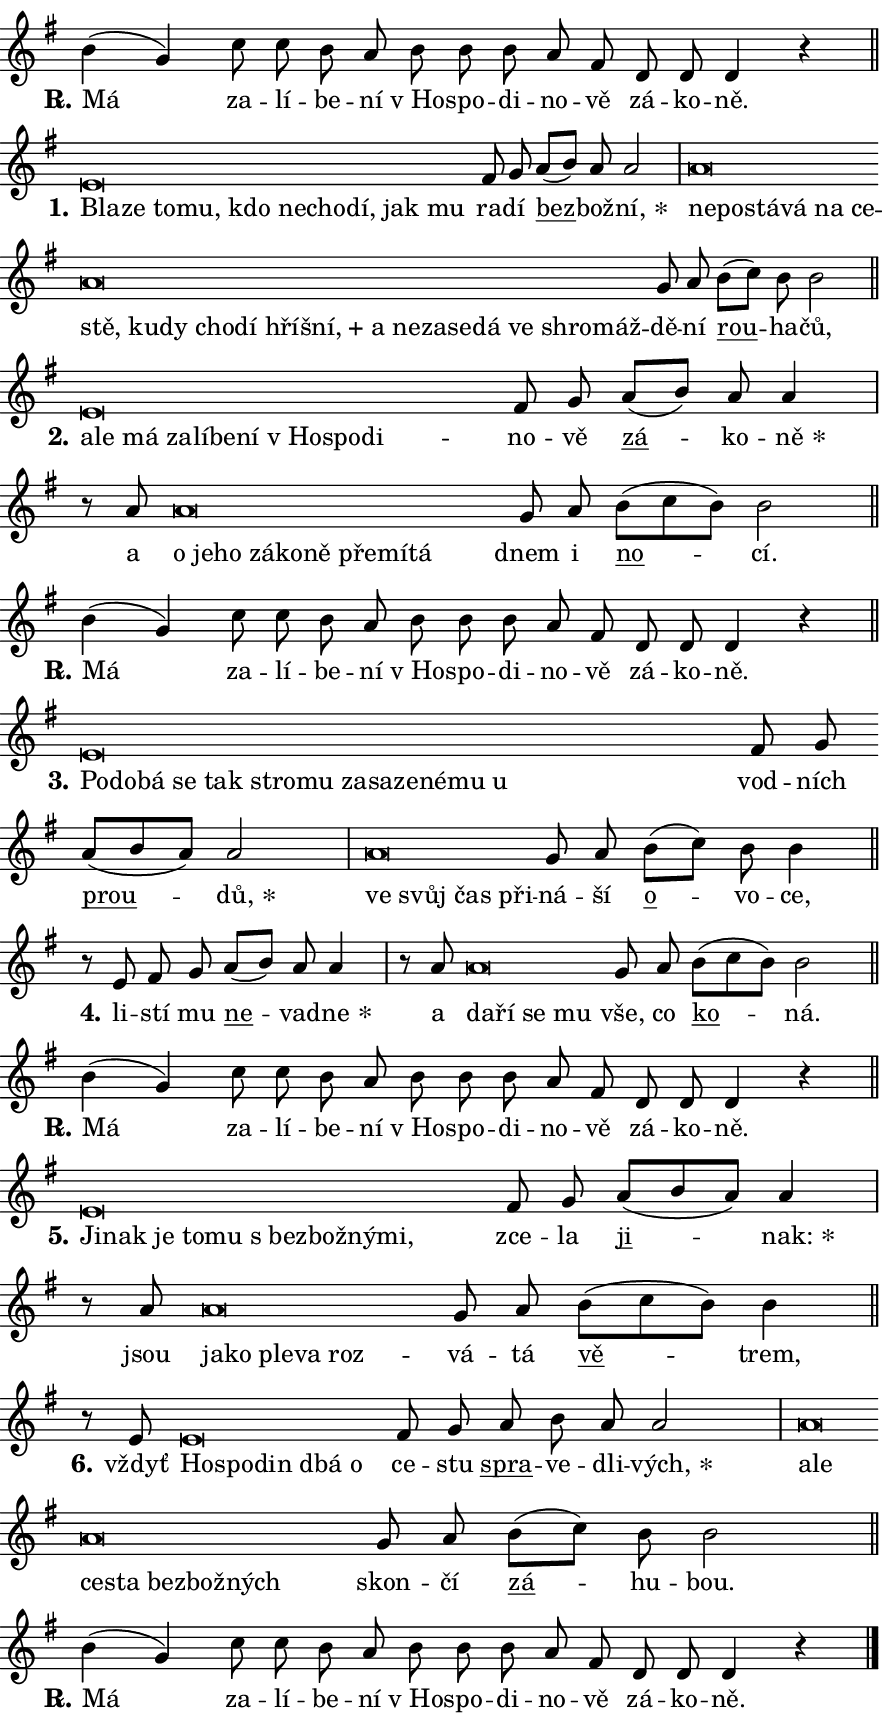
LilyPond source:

\version "2.24.0"
\header { tagline = "" }
\paper {
  indent = 0\cm
  top-margin = 0\cm
  right-margin = 0.13\cm % to fit lyric hyphens
  bottom-margin = 0\cm
  left-margin = 0\cm
  paper-width = 15\cm
  page-breaking = #ly:one-page-breaking
  system-system-spacing.basic-distance = #11
  score-system-spacing.basic-distance = #11
  ragged-last = ##f
}


%% Author: Thomas Morley
%% https://lists.gnu.org/archive/html/lilypond-user/2020-05/msg00002.html
#(define (line-position grob)
"Returns position of @var[grob} in current system:
   @code{'start}, if at first time-step
   @code{'end}, if at last time-step
   @code{'middle} otherwise
"
  (let* ((col (ly:item-get-column grob))
         (ln (ly:grob-object col 'left-neighbor))
         (rn (ly:grob-object col 'right-neighbor))
         (col-to-check-left (if (ly:grob? ln) ln col))
         (col-to-check-right (if (ly:grob? rn) rn col))
         (break-dir-left
           (and
             (ly:grob-property col-to-check-left 'non-musical #f)
             (ly:item-break-dir col-to-check-left)))
         (break-dir-right
           (and
             (ly:grob-property col-to-check-right 'non-musical #f)
             (ly:item-break-dir col-to-check-right))))
        (cond ((eqv? 1 break-dir-left) 'start)
              ((eqv? -1 break-dir-right) 'end)
              (else 'middle))))

#(define (tranparent-at-line-position vctor)
  (lambda (grob)
  "Relying on @code{line-position} select the relevant enry from @var{vctor}.
Used to determine transparency,"
    (case (line-position grob)
      ((end) (not (vector-ref vctor 0)))
      ((middle) (not (vector-ref vctor 1)))
      ((start) (not (vector-ref vctor 2))))))

noteHeadBreakVisibility =
#(define-music-function (break-visibility)(vector?)
"Makes @code{NoteHead}s transparent relying on @var{break-visibility}"
#{
  \override NoteHead.transparent =
    #(tranparent-at-line-position break-visibility)
#})

#(define delete-ledgers-for-transparent-note-heads
  (lambda (grob)
    "Reads whether a @code{NoteHead} is transparent.
If so this @code{NoteHead} is removed from @code{'note-heads} from
@var{grob}, which is supposed to be @code{LedgerLineSpanner}.
As a result ledgers are not printed for this @code{NoteHead}"
    (let* ((nhds-array (ly:grob-object grob 'note-heads))
           (nhds-list
             (if (ly:grob-array? nhds-array)
                 (ly:grob-array->list nhds-array)
                 '()))
           ;; Relies on the transparent-property being done before
           ;; Staff.LedgerLineSpanner.after-line-breaking is executed.
           ;; This is fragile ...
           (to-keep
             (remove
               (lambda (nhd)
                 (ly:grob-property nhd 'transparent #f))
               nhds-list)))
      ;; TODO find a better method to iterate over grob-arrays, similiar
      ;; to filter/remove etc for lists
      ;; For now rebuilt from scratch
      (set! (ly:grob-object grob 'note-heads)  '())
      (for-each
        (lambda (nhd)
          (ly:pointer-group-interface::add-grob grob 'note-heads nhd))
        to-keep))))

squashNotes = {
  \override NoteHead.X-extent = #'(-0.2 . 0.2)
  \override NoteHead.Y-extent = #'(-0.75 . 0)
  \override NoteHead.stencil =
    #(lambda (grob)
       (let ((pos (ly:grob-property grob 'staff-position)))
         (begin
           (if (< pos -7) (display "ERROR: Lower brevis then expected\n") (display ""))
           (if (<= pos -6) ly:text-interface::print ly:note-head::print))))
}
unSquashNotes = {
  \revert NoteHead.X-extent
  \revert NoteHead.Y-extent
  \revert NoteHead.stencil
}

hideNotes = \noteHeadBreakVisibility #begin-of-line-visible
unHideNotes = \noteHeadBreakVisibility #all-visible

% work-around for resetting accidentals
% https://lilypond.org/doc/v2.23/Documentation/notation/displaying-rhythms#unmetered-music
cadenzaMeasure = {
  \cadenzaOff
  \partial 1024 s1024
  \cadenzaOn
}

#(define-markup-command (accent layout props text) (markup?)
  "Underline accented syllable"
  (interpret-markup layout props
    #{\markup \override #'(offset . 4.3) \underline { #text }#}))

responsum = \markup \concat {
  "R" \hspace #-1.05 \path #0.1 #'((moveto 0 0.07) (lineto 0.9 0.8)) \hspace #0.05 "."
}

spaceSize = #0.6828661417322834 % exact space size for TeX Gyre Schola

\layout {
  \context {
    \Staff
    \remove "Time_signature_engraver"
    \override LedgerLineSpanner.after-line-breaking = #delete-ledgers-for-transparent-note-heads
  }
  \context {
    \Lyrics {
      \override LyricSpace.minimum-distance = \spaceSize
      \override LyricText.font-name = #"TeX Gyre Schola"
      \override LyricText.font-size = 1
      \override StanzaNumber.font-name = #"TeX Gyre Schola Bold"
      \override StanzaNumber.font-size = 1
    }
  }
  \context {
    \Score 
    \override NoteHead.text =
      #(lambda (grob) 
        (let ((pos (ly:grob-property grob 'staff-position)))
          #{\markup {
            \combine
              \halign #-0.55 \raise #(if (= pos -6) 0 0.5) \override #'(thickness . 2) \draw-line #'(3.2 . 0)
              \musicglyph "noteheads.sM1"
          }#}))
  }
}

% magnetic-lyrics.ily
%
%   written by
%     Jean Abou Samra <jean@abou-samra.fr>
%     Werner Lemberg <wl@gnu.org>
%
%   adapted by
%     Jiri Hon <jiri.hon@gmail.com>
%
% Version 2022-Apr-15

% https://www.mail-archive.com/lilypond-user@gnu.org/msg149350.html

#(define (Left_hyphen_pointer_engraver context)
   "Collect syllable-hyphen-syllable occurrences in lyrics and store
them in properties.  This engraver only looks to the left.  For
example, if the lyrics input is @code{foo -- bar}, it does the
following.

@itemize @bullet
@item
Set the @code{text} property of the @code{LyricHyphen} grob between
@q{foo} and @q{bar} to @code{foo}.

@item
Set the @code{left-hyphen} property of the @code{LyricText} grob with
text @q{foo} to the @code{LyricHyphen} grob between @q{foo} and
@q{bar}.
@end itemize

Use this auxiliary engraver in combination with the
@code{lyric-@/text::@/apply-@/magnetic-@/offset!} hook."
   (let ((hyphen #f)
         (text #f))
     (make-engraver
      (acknowledgers
       ((lyric-syllable-interface engraver grob source-engraver)
        (set! text grob)))
      (end-acknowledgers
       ((lyric-hyphen-interface engraver grob source-engraver)
        ;(when (not (grob::has-interface grob 'lyric-space-interface))
          (set! hyphen grob)));)
      ((stop-translation-timestep engraver)
       (when (and text hyphen)
         (ly:grob-set-object! text 'left-hyphen hyphen))
       (set! text #f)
       (set! hyphen #f)))))

#(define (lyric-text::apply-magnetic-offset! grob)
   "If the space between two syllables is less than the value in
property @code{LyricText@/.details@/.squash-threshold}, move the right
syllable to the left so that it gets concatenated with the left
syllable.

Use this function as a hook for
@code{LyricText@/.after-@/line-@/breaking} if the
@code{Left_@/hyphen_@/pointer_@/engraver} is active."
   (let ((hyphen (ly:grob-object grob 'left-hyphen #f)))
     (when hyphen
       (let ((left-text (ly:spanner-bound hyphen LEFT)))
         (when (grob::has-interface left-text 'lyric-syllable-interface)
           (let* ((common (ly:grob-common-refpoint grob left-text X))
                  (this-x-ext (ly:grob-extent grob common X))
                  (left-x-ext
                   (begin
                     ;; Trigger magnetism for left-text.
                     (ly:grob-property left-text 'after-line-breaking)
                     (ly:grob-extent left-text common X)))
                  ;; `delta` is the gap width between two syllables.
                  (delta (- (interval-start this-x-ext)
                            (interval-end left-x-ext)))
                  (details (ly:grob-property grob 'details))
                  (threshold (assoc-get 'squash-threshold details 0.2)))
             (when (< delta threshold)
               (let* (;; We have to manipulate the input text so that
                      ;; ligatures crossing syllable boundaries are not
                      ;; disabled.  For languages based on the Latin
                      ;; script this is essentially a beautification.
                      ;; However, for non-Western scripts it can be a
                      ;; necessity.
                      (lt (ly:grob-property left-text 'text))
                      (rt (ly:grob-property grob 'text))
                      (is-space (grob::has-interface hyphen 'lyric-space-interface))
                      (space (if is-space " " ""))
                      (extra-delta (if is-space spaceSize 0))
                      ;; Append new syllable.
                      (ltrt-space (if (and (string? lt) (string? rt))
                                (string-append lt space rt)
                                (make-concat-markup (list lt space rt))))
                      ;; Right-align `ltrt` to the right side.
                      (ltrt-space-markup (grob-interpret-markup
                               grob
                               (make-translate-markup
                                (cons (interval-length this-x-ext) 0)
                                (make-right-align-markup ltrt-space)))))
                 (begin
                   ;; Don't print `left-text`.
                   (ly:grob-set-property! left-text 'stencil #f)
                   ;; Set text and stencil (which holds all collected
                   ;; syllables so far) and shift it to the left.
                   (ly:grob-set-property! grob 'text ltrt-space)
                   (ly:grob-set-property! grob 'stencil ltrt-space-markup)
                   (ly:grob-translate-axis! grob (- (- delta extra-delta)) X))))))))))


#(define (lyric-hyphen::displace-bounds-first grob)
   ;; Make very sure this callback isn't triggered too early.
   (let ((left (ly:spanner-bound grob LEFT))
         (right (ly:spanner-bound grob RIGHT)))
     (ly:grob-property left 'after-line-breaking)
     (ly:grob-property right 'after-line-breaking)
     (ly:lyric-hyphen::print grob)))

squashThreshold = #0.4

\layout {
  \context {
    \Lyrics
    \consists #Left_hyphen_pointer_engraver
    \override LyricText.after-line-breaking =
      #lyric-text::apply-magnetic-offset!
    \override LyricHyphen.stencil = #lyric-hyphen::displace-bounds-first
    \override LyricText.details.squash-threshold = \squashThreshold
    \override LyricHyphen.minimum-distance = 0
    \override LyricHyphen.minimum-length = \squashThreshold
  }
}

squashText = \override LyricText.details.squash-threshold = 9999
unSquashText = \override LyricText.details.squash-threshold = \squashThreshold

leftText = \override LyricText.self-alignment-X = #LEFT
unLeftText = \revert LyricText.self-alignment-X

starOffset = #(lambda (grob) 
                (let ((x_offset (ly:self-alignment-interface::aligned-on-x-parent grob)))
                  (if (= x_offset 0) 0 (+ x_offset 1.2))))

star = #(define-music-function (syllable)(string?)
"Append star separator at the end of a syllable"
#{
  \once \override LyricText.X-offset = #starOffset
  \lyricmode { \markup {
    #syllable
    \override #'((font-name . "TeX Gyre Schola Bold")) \hspace #0.2 \lower #0.65 \larger "*"
  } }
#})

starAccent = #(define-music-function (syllable)(string?)
"Append star separator at the end of a syllable and make accent"
#{
  \once \override LyricText.X-offset = #starOffset
  \lyricmode { \markup {
    \accent #syllable
    \override #'((font-name . "TeX Gyre Schola Bold")) \hspace #0.2 \lower #0.65 \larger "*"
  } }
#})

breath = #(define-music-function (syllable)(string?)
"Append breathing indicator at the end of a syllable"
#{
  \lyricmode { \markup { #syllable "+" } }
#})

optionalBreath = #(define-music-function (syllable)(string?)
"Append optional breathing indicator at the end of a syllable"
#{
  \lyricmode { \markup { #syllable "(+)" } }
#})


\score {
    <<
        \new Voice = "melody" { \cadenzaOn \key g \major \relative { b'4( g) c8 c b a \bar "" b b b a fis \bar "" d d d4 r \cadenzaMeasure \bar "||" \break } }
        \new Lyrics \lyricsto "melody" { \lyricmode { \set stanza = \responsum
Má za -- lí -- be -- ní "v Ho" -- spo -- di -- no -- vě zá -- ko -- ně. } }
    >>
    \layout {}
}

\score {
    <<
        \new Voice = "melody" { \cadenzaOn \key g \major \relative { \squashNotes e'\breve*1/16 \hideNotes \breve*1/16 \bar "" \breve*1/16 \bar "" \breve*1/16 \bar "" \breve*1/16 \bar "" \breve*1/16 \bar "" \breve*1/16 \bar "" \breve*1/16 \bar "" \breve*1/16 \breve*1/16 \bar "" \unHideNotes \unSquashNotes fis8 g \bar "" a[( b)] a a2 \cadenzaMeasure \bar "|" \squashNotes a\breve*1/16 \hideNotes \breve*1/16 \bar "" \breve*1/16 \bar "" \breve*1/16 \bar "" \breve*1/16 \bar "" \breve*1/16 \bar "" \breve*1/16 \bar "" \breve*1/16 \bar "" \breve*1/16 \bar "" \breve*1/16 \bar "" \breve*1/16 \bar "" \breve*1/16 \bar "" \breve*1/16 \bar "" \breve*1/16 \bar "" \breve*1/16 \bar "" \breve*1/16 \bar "" \breve*1/16 \bar "" \breve*1/16 \bar "" \breve*1/16 \bar "" \breve*1/16 \breve*1/16 \bar "" \unHideNotes \unSquashNotes g8 a \bar "" b[( c)] b b2 \cadenzaMeasure \bar "||" \break } }
        \new Lyrics \lyricsto "melody" { \lyricmode { \set stanza = "1."
\leftText Bla -- \squashText ze to -- mu, kdo ne -- cho -- dí, jak mu \unLeftText \unSquashText ra -- dí \markup \accent bez -- bož -- \star ní, \leftText ne -- \squashText po -- stá -- vá na ce -- stě, ku -- dy cho -- dí hří -- \breath "šní," a ne -- za -- se -- dá ve shro -- máž -- \unLeftText \unSquashText dě -- ní \markup \accent rou -- ha -- čů, } }
    >>
    \layout {}
}

\score {
    <<
        \new Voice = "melody" { \cadenzaOn \key g \major \relative { \squashNotes e'\breve*1/16 \hideNotes \breve*1/16 \bar "" \breve*1/16 \bar "" \breve*1/16 \bar "" \breve*1/16 \bar "" \breve*1/16 \bar "" \breve*1/16 \bar "" \breve*1/16 \bar "" \breve*1/16 \breve*1/16 \bar "" \unHideNotes \unSquashNotes fis8 g \bar "" a[( b)] a a4 \cadenzaMeasure \bar "|" r8 a8 \squashNotes a\breve*1/16 \hideNotes \breve*1/16 \bar "" \breve*1/16 \bar "" \breve*1/16 \bar "" \breve*1/16 \bar "" \breve*1/16 \bar "" \breve*1/16 \bar "" \breve*1/16 \breve*1/16 \bar "" \unHideNotes \unSquashNotes g8 a \bar "" b[( c b)] b2 \cadenzaMeasure \bar "||" \break } }
        \new Lyrics \lyricsto "melody" { \lyricmode { \set stanza = "2."
\leftText a -- \squashText le má za -- lí -- be -- ní "v Ho" -- spo -- di -- \unLeftText \unSquashText no -- vě \markup \accent zá -- ko -- \star ně a \leftText o \squashText je -- ho zá -- ko -- ně pře -- mí -- tá \unLeftText \unSquashText dnem i \markup \accent no -- cí. } }
    >>
    \layout {}
}

\score {
    <<
        \new Voice = "melody" { \cadenzaOn \key g \major \relative { b'4( g) c8 c b a \bar "" b b b a fis \bar "" d d d4 r \cadenzaMeasure \bar "||" \break } }
        \new Lyrics \lyricsto "melody" { \lyricmode { \set stanza = \responsum
Má za -- lí -- be -- ní "v Ho" -- spo -- di -- no -- vě zá -- ko -- ně. } }
    >>
    \layout {}
}

\score {
    <<
        \new Voice = "melody" { \cadenzaOn \key g \major \relative { \squashNotes e'\breve*1/16 \hideNotes \breve*1/16 \bar "" \breve*1/16 \bar "" \breve*1/16 \bar "" \breve*1/16 \bar "" \breve*1/16 \bar "" \breve*1/16 \bar "" \breve*1/16 \bar "" \breve*1/16 \bar "" \breve*1/16 \bar "" \breve*1/16 \bar "" \breve*1/16 \breve*1/16 \bar "" \unHideNotes \unSquashNotes fis8 g \bar "" a[( b a)] a2 \cadenzaMeasure \bar "|" \squashNotes a\breve*1/16 \hideNotes \breve*1/16 \bar "" \breve*1/16 \breve*1/16 \bar "" \unHideNotes \unSquashNotes g8 a \bar "" b[( c)] b b4 \cadenzaMeasure \bar "||" \break } }
        \new Lyrics \lyricsto "melody" { \lyricmode { \set stanza = "3."
\leftText Po -- \squashText do -- bá se tak stro -- mu za -- sa -- ze -- né -- mu u \unLeftText \unSquashText vod -- ních \markup \accent prou -- \star dů, \leftText ve \squashText svůj čas při -- \unLeftText \unSquashText ná -- ší \markup \accent o -- vo -- ce, } }
    >>
    \layout {}
}

\score {
    <<
        \new Voice = "melody" { \cadenzaOn \key g \major \relative { r8 e' fis8 g \bar "" a[( b)] a a4 \cadenzaMeasure \bar "|" r8 a8 \squashNotes a\breve*1/16 \hideNotes \breve*1/16 \bar "" \breve*1/16 \breve*1/16 \bar "" \unHideNotes \unSquashNotes g8 a \bar "" b[( c b)] b2 \cadenzaMeasure \bar "||" \break } }
        \new Lyrics \lyricsto "melody" { \lyricmode { \set stanza = "4."
li -- stí mu \markup \accent ne -- vad -- \star ne a \leftText da -- \squashText ří se mu \unLeftText \unSquashText vše, co \markup \accent ko -- ná. } }
    >>
    \layout {}
}

\score {
    <<
        \new Voice = "melody" { \cadenzaOn \key g \major \relative { b'4( g) c8 c b a \bar "" b b b a fis \bar "" d d d4 r \cadenzaMeasure \bar "||" \break } }
        \new Lyrics \lyricsto "melody" { \lyricmode { \set stanza = \responsum
Má za -- lí -- be -- ní "v Ho" -- spo -- di -- no -- vě zá -- ko -- ně. } }
    >>
    \layout {}
}

\score {
    <<
        \new Voice = "melody" { \cadenzaOn \key g \major \relative { \squashNotes e'\breve*1/16 \hideNotes \breve*1/16 \bar "" \breve*1/16 \bar "" \breve*1/16 \bar "" \breve*1/16 \bar "" \breve*1/16 \bar "" \breve*1/16 \bar "" \breve*1/16 \breve*1/16 \bar "" \unHideNotes \unSquashNotes fis8 g \bar "" a[( b a)] a4 \cadenzaMeasure \bar "|" r8 a8 \squashNotes a\breve*1/16 \hideNotes \breve*1/16 \bar "" \breve*1/16 \bar "" \breve*1/16 \breve*1/16 \bar "" \unHideNotes \unSquashNotes g8 a \bar "" b[( c b)] b4 \cadenzaMeasure \bar "||" \break } }
        \new Lyrics \lyricsto "melody" { \lyricmode { \set stanza = "5."
\leftText Ji -- \squashText nak je to -- mu "s bez" -- bož -- ný -- mi, \unLeftText \unSquashText zce -- la \markup \accent ji -- \star nak: jsou \leftText ja -- \squashText ko ple -- va roz -- \unLeftText \unSquashText vá -- tá \markup \accent vě -- trem, } }
    >>
    \layout {}
}

\score {
    <<
        \new Voice = "melody" { \cadenzaOn \key g \major \relative { r8 e'8 \squashNotes e\breve*1/16 \hideNotes \breve*1/16 \bar "" \breve*1/16 \bar "" \breve*1/16 \breve*1/16 \bar "" \unHideNotes \unSquashNotes fis8 g \bar "" a b a a2 \cadenzaMeasure \bar "|" \squashNotes a\breve*1/16 \hideNotes \breve*1/16 \bar "" \breve*1/16 \bar "" \breve*1/16 \bar "" \breve*1/16 \bar "" \breve*1/16 \breve*1/16 \bar "" \unHideNotes \unSquashNotes g8 a \bar "" b[( c)] b b2 \cadenzaMeasure \bar "||" \break } }
        \new Lyrics \lyricsto "melody" { \lyricmode { \set stanza = "6."
vždyť \leftText Ho -- \squashText spo -- din dbá o \unLeftText \unSquashText ce -- stu \markup \accent spra -- ve -- dli -- \star vých, \leftText a -- \squashText le ce -- sta bez -- bož -- ných \unLeftText \unSquashText skon -- čí \markup \accent zá -- hu -- bou. } }
    >>
    \layout {}
}

\score {
    <<
        \new Voice = "melody" { \cadenzaOn \key g \major \relative { b'4( g) c8 c b a \bar "" b b b a fis \bar "" d d d4 r \cadenzaMeasure \bar "||" \break } \bar "|." }
        \new Lyrics \lyricsto "melody" { \lyricmode { \set stanza = \responsum
Má za -- lí -- be -- ní "v Ho" -- spo -- di -- no -- vě zá -- ko -- ně. } }
    >>
    \layout {}
}
